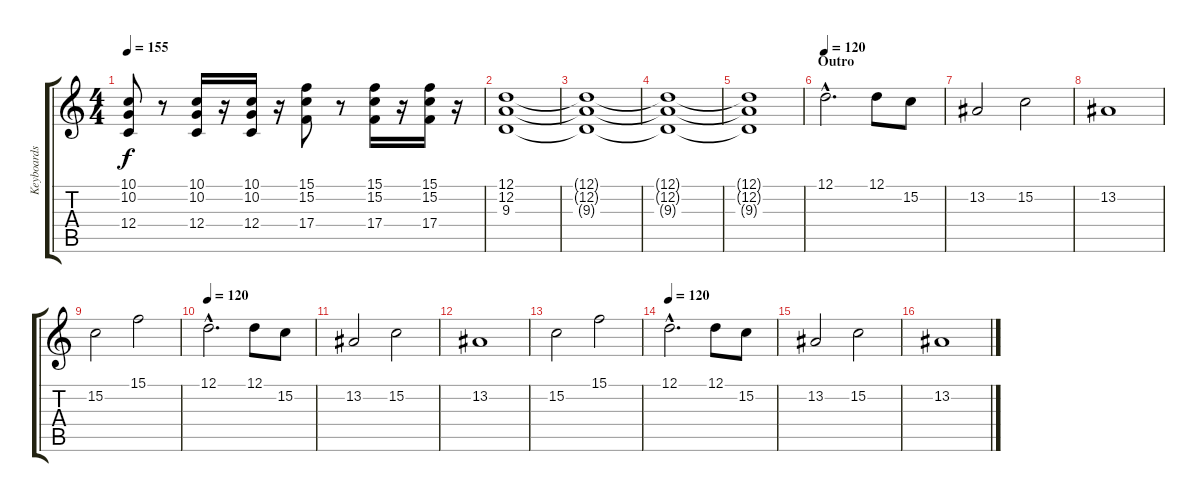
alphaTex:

\track ("Keyboards" "Keyboards") {instrument stringensemble1}
\staff {score tabs}
\tuning (D4 A3 F3 C3 G2 D2) {hide}
\ts (4 4)
\tempo 155
\clef g2
\ks c
(10.1 10.2 12.4).8{dy f} r.8 (10.1 10.2 12.4).16 r.16 (10.1 10.2 12.4).16 r.16 (15.1 15.2 17.4).8 r.8 (15.1 15.2 17.4).16 r.16 (15.1 15.2 17.4).16 r.16 |
(12.1 12.2 9.3).1 |
(12.1{t} 12.2{t} 9.3{t}).1 |
(12.1{t} 12.2{t} 9.3{t}).1 |
(12.1{t} 12.2{t} 9.3{t}).1 |
\section ("" "Outro")
\tempo 120
12.1{hac}.2{d volume 16 instrument flute} 12.1.8 15.2.8 |
13.2.2 15.2.2 |
13.2.1 |
15.2.2 15.1.2 |
\tempo 120
12.1{hac}.2{d} 12.1.8 15.2.8 |
13.2.2 15.2.2 |
13.2.1 |
15.2.2 15.1.2 |
\tempo 120
12.1{hac}.2{d} 12.1.8 15.2.8 |
13.2.2 15.2.2 |
13.2.1
